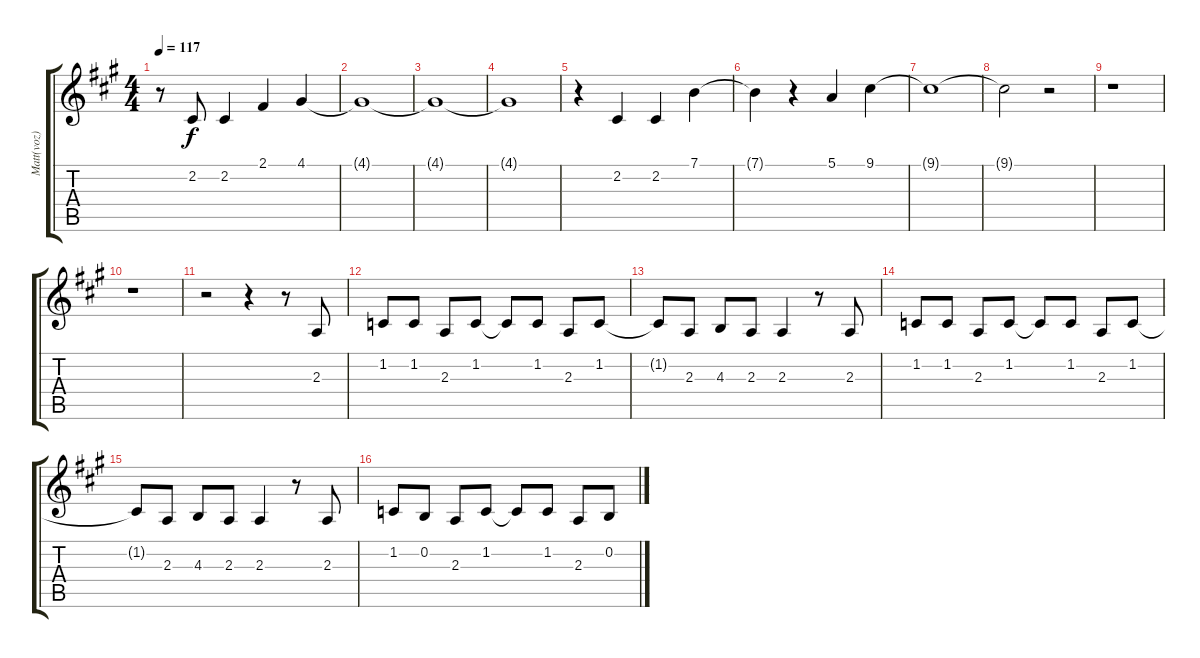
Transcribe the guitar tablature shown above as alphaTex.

\track ("Matt(voz)" "Matt(voz)") {instrument flute}
\staff {score tabs}
\tuning (E4 B3 G3 D3 A2 E2) {hide}
\ts (4 4)
\tempo 117
\clef g2
\ks a
r.8{dy f} 2.2.8 2.2.4 2.1.4 4.1.4 |
4.1{t}.1 |
4.1{t}.1 |
4.1{t}.1 |
r.4 2.2.4 2.2.4 7.1.4 |
7.1{t}.4 r.4 5.1.4 9.1.4 |
9.1{t}.1 |
9.1{t}.2 r.2 |
r.1 |
r.1 |
r.2 r.4 r.8 2.3.8 |
1.2.8 1.2.8 2.3.8 1.2.8 1.2{t}.8 1.2.8 2.3.8 1.2.8 |
1.2{t}.8 2.3.8 4.3.8 2.3.8 2.3.4 r.8 2.3.8 |
1.2.8 1.2.8 2.3.8 1.2.8 1.2{t}.8 1.2.8 2.3.8 1.2.8 |
1.2{t}.8 2.3.8 4.3.8 2.3.8 2.3.4 r.8 2.3.8 |
1.2.8 0.2.8 2.3.8 1.2.8 1.2{t}.8 1.2.8 2.3.8 0.2.8
